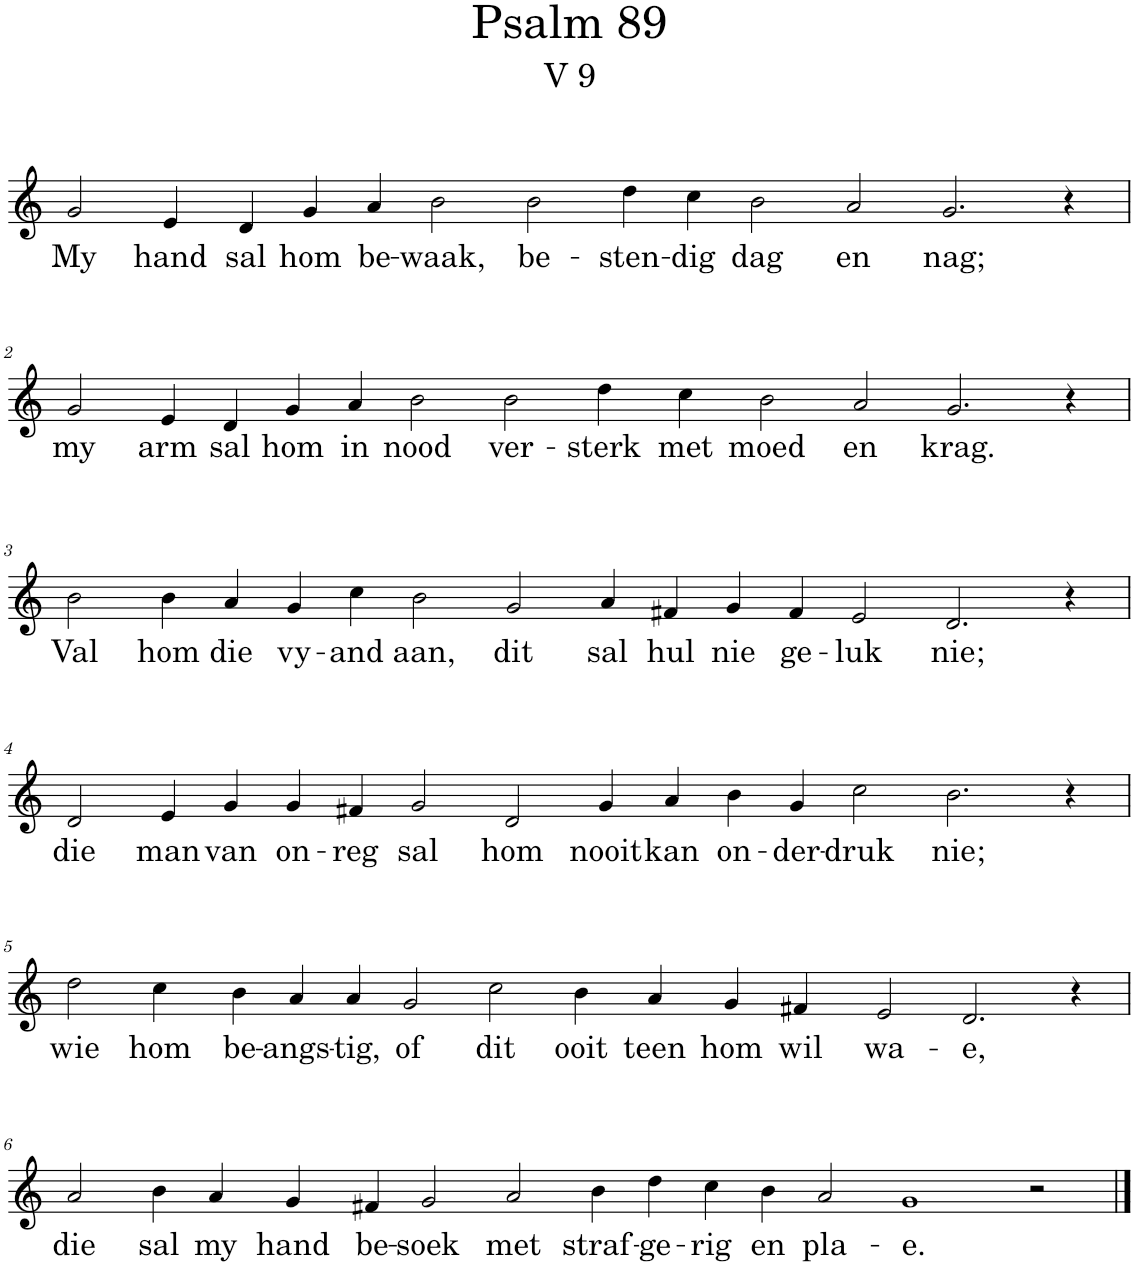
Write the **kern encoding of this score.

**kern	**text
*part1	*part1
*staff1	*staff1
*I"Pipe Organ	*
*I'Org.	*
*clefG2	*
*k[]	*
*M20/4	*
=1	=1
!	!LO:LY:b
2g/	My
!	!LO:LY:b
4e/	hand
!	!LO:LY:b
4d/	sal
!	!LO:LY:b
4g/	hom
!	!LO:LY:b
4a/	be-
!	!LO:LY:b
2b\	-waak,
!	!LO:LY:b
2b\	be-
!	!LO:LY:b
4dd\	-sten-
!	!LO:LY:b
4cc\	-dig
!	!LO:LY:b
2b\	dag
!	!LO:LY:b
2a/	en
!	!LO:LY:b
2.g/	nag;
4r	.
!!LO:LB:g=z
=2	=2
!	!LO:LY:b
2g/	my
!	!LO:LY:b
4e/	arm
!	!LO:LY:b
4d/	sal
!	!LO:LY:b
4g/	hom
!	!LO:LY:b
4a/	in
!	!LO:LY:b
2b\	nood
!	!LO:LY:b
2b\	ver-
!	!LO:LY:b
4dd\	-sterk
!	!LO:LY:b
4cc\	met
!	!LO:LY:b
2b\	moed
!	!LO:LY:b
2a/	en
!	!LO:LY:b
2.g/	krag.
4r	.
!!LO:LB:g=z
=3	=3
!	!LO:LY:b
2b\	Val
!	!LO:LY:b
4b\	hom
!	!LO:LY:b
4a/	die
!	!LO:LY:b
4g/	vy-
!	!LO:LY:b
4cc\	-and
!	!LO:LY:b
2b\	aan,
!	!LO:LY:b
2g/	dit
!	!LO:LY:b
4a/	sal
!	!LO:LY:b
4f#X/	hul
!	!LO:LY:b
4g/	nie
!	!LO:LY:b
4f#/	ge-
!	!LO:LY:b
2e/	-luk
!	!LO:LY:b
2.d/	nie;
4r	.
!!LO:LB:g=z
=4	=4
!	!LO:LY:b
2d/	die
!	!LO:LY:b
4e/	man
!	!LO:LY:b
4g/	van
!	!LO:LY:b
4g/	on-
!	!LO:LY:b
4f#X/	-reg
!	!LO:LY:b
2g/	sal
!	!LO:LY:b
2d/	hom
!	!LO:LY:b
4g/	nooit
!	!LO:LY:b
4a/	kan
!	!LO:LY:b
4b\	on-
!	!LO:LY:b
4g/	-der-
!	!LO:LY:b
2cc\	-druk
!	!LO:LY:b
2.b\	nie;
4r	.
!!LO:LB:g=z
=5	=5
!	!LO:LY:b
2dd\	wie
!	!LO:LY:b
4cc\	hom
!	!LO:LY:b
4b\	be-
!	!LO:LY:b
4a/	-angs-
!	!LO:LY:b
4a/	-tig,
!	!LO:LY:b
2g/	of
!	!LO:LY:b
2cc\	dit
!	!LO:LY:b
4b\	ooit
!	!LO:LY:b
4a/	teen
!	!LO:LY:b
4g/	hom
!	!LO:LY:b
4f#X/	wil
!	!LO:LY:b
2e/	wa-
!	!LO:LY:b
2.d/	-e,
4r	.
!!LO:LB:g=z
=6	=6
*M22/4	*
!	!LO:LY:b
2a/	die
!	!LO:LY:b
4b\	sal
!	!LO:LY:b
4a/	my
!	!LO:LY:b
4g/	hand
!	!LO:LY:b
4f#X/	be-
!	!LO:LY:b
2g/	-soek
!	!LO:LY:b
2a/	met
!	!LO:LY:b
4b\	straf-
!	!LO:LY:b
4dd\	-ge-
!	!LO:LY:b
4cc\	-rig
!	!LO:LY:b
4b\	en
!	!LO:LY:b
2a/	pla-
!	!LO:LY:b
1g	-e.
2r	.
==	==
*-	*-
